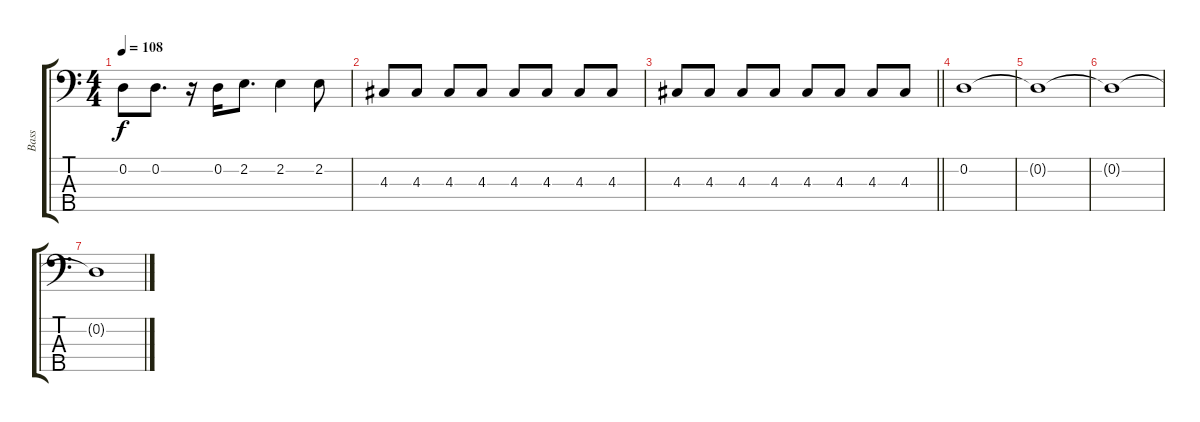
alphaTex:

\track ("Bass" "Bass") {instrument electricbassfinger}
\staff {score tabs}
\tuning (G2 D2 A1 E1 B0) {hide}
\ts (4 4)
\tempo 108
\clef f4
\ks c
0.2.8{dy f} 0.2.8{d} r.16 0.2.16 2.2.8{d} 2.2.4 2.2.8 |
4.3.8 4.3.8 4.3.8 4.3.8 4.3.8 4.3.8 4.3.8 4.3.8 |
\barLineRight lightlight
4.3.8 4.3.8 4.3.8 4.3.8 4.3.8 4.3.8 4.3.8 4.3.8 |
0.2.1 |
0.2{t}.1 |
0.2{t}.1 |
0.2{t}.1
